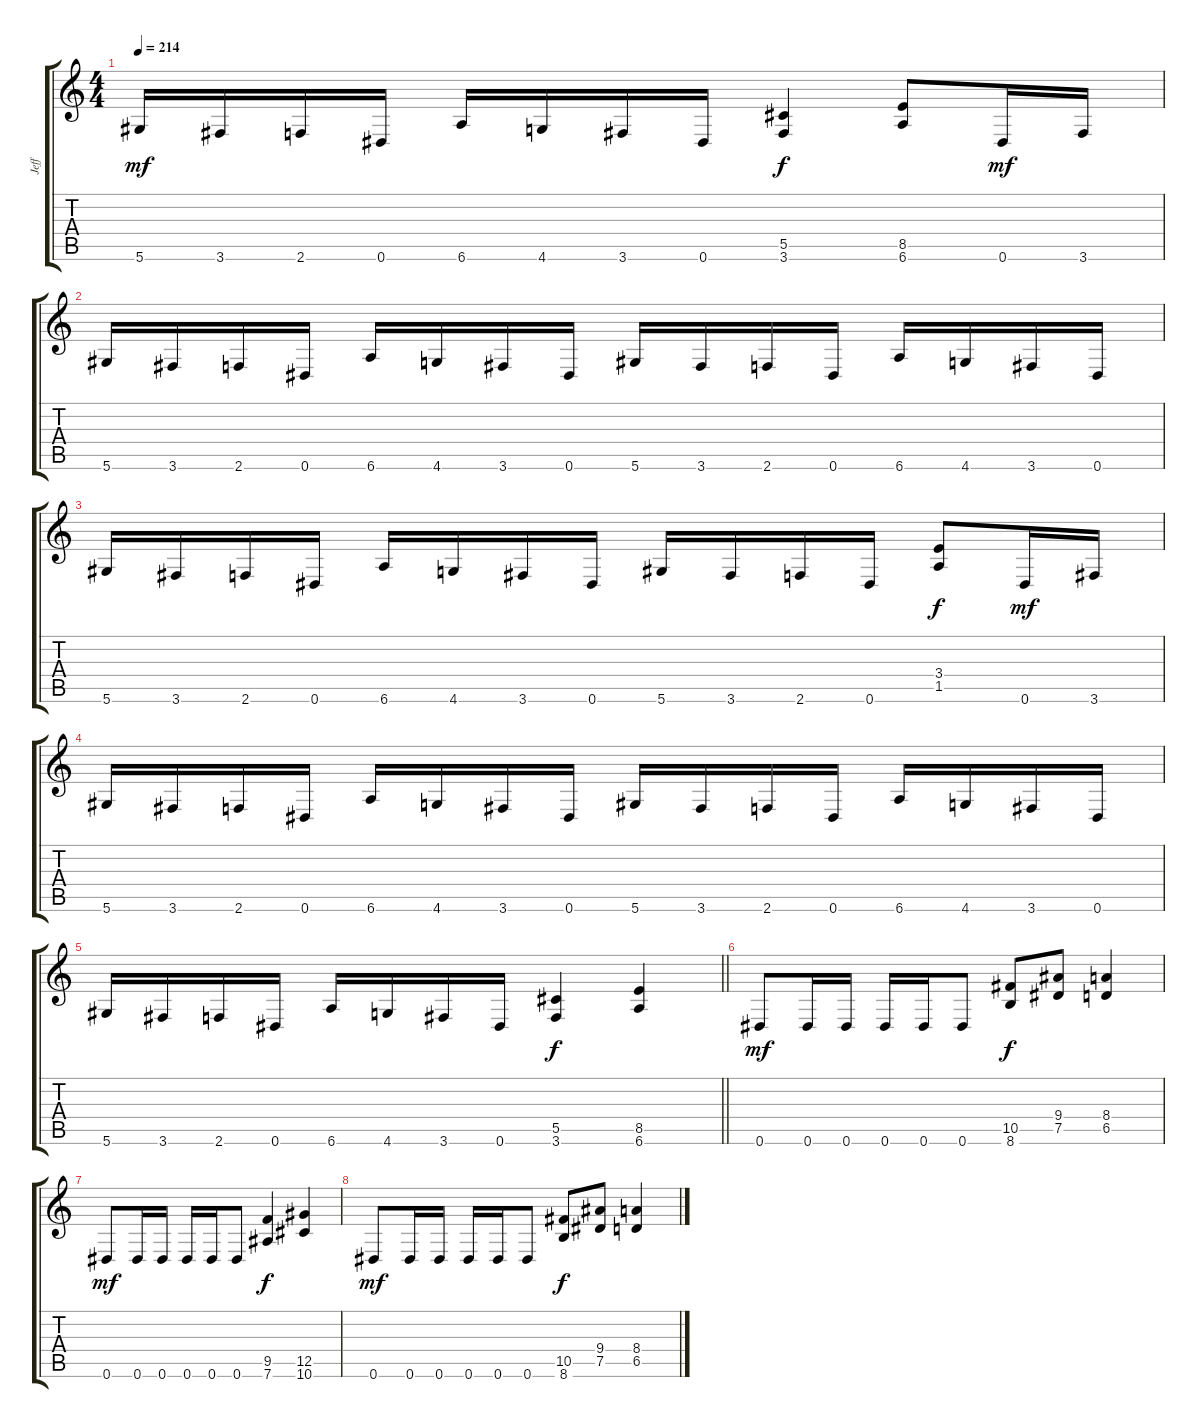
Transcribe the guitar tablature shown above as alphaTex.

\track ("Jeff" "Jeff") {instrument distortionguitar}
\staff {score tabs}
\tuning (Eb4 Bb3 Gb3 Db3 Ab2 Eb2) {hide}
\ts (4 4)
\tempo 214
\clef g2
\ks c
5.6.16{dy mf} 3.6.16 2.6.16 0.6.16 6.6.16 4.6.16 3.6.16 0.6.16 (5.5 3.6).4{dy f} (8.5 6.6).8 0.6.16{dy mf} 3.6.16 |
5.6.16 3.6.16 2.6.16 0.6.16 6.6.16 4.6.16 3.6.16 0.6.16 5.6.16 3.6.16 2.6.16 0.6.16 6.6.16 4.6.16 3.6.16 0.6.16 |
5.6.16 3.6.16 2.6.16 0.6.16 6.6.16 4.6.16 3.6.16 0.6.16 5.6.16 3.6.16 2.6.16 0.6.16 (3.4 1.5).8{dy f} 0.6.16{dy mf} 3.6.16 |
5.6.16 3.6.16 2.6.16 0.6.16 6.6.16 4.6.16 3.6.16 0.6.16 5.6.16 3.6.16 2.6.16 0.6.16 6.6.16 4.6.16 3.6.16 0.6.16 |
\barLineRight lightlight
5.6.16 3.6.16 2.6.16 0.6.16 6.6.16 4.6.16 3.6.16 0.6.16 (5.5 3.6).4{dy f} (8.5 6.6).4 |
0.6.8{dy mf} 0.6.16 0.6.16 0.6.16 0.6.16 0.6.8 (10.5 8.6).8{dy f} (9.4 7.5).8 (8.4 6.5).4 |
0.6.8{dy mf} 0.6.16 0.6.16 0.6.16 0.6.16 0.6.8 (9.5 7.6).4{dy f} (12.5 10.6).4 |
0.6.8{dy mf} 0.6.16 0.6.16 0.6.16 0.6.16 0.6.8 (10.5 8.6).8{dy f} (9.4 7.5).8 (8.4 6.5).4
